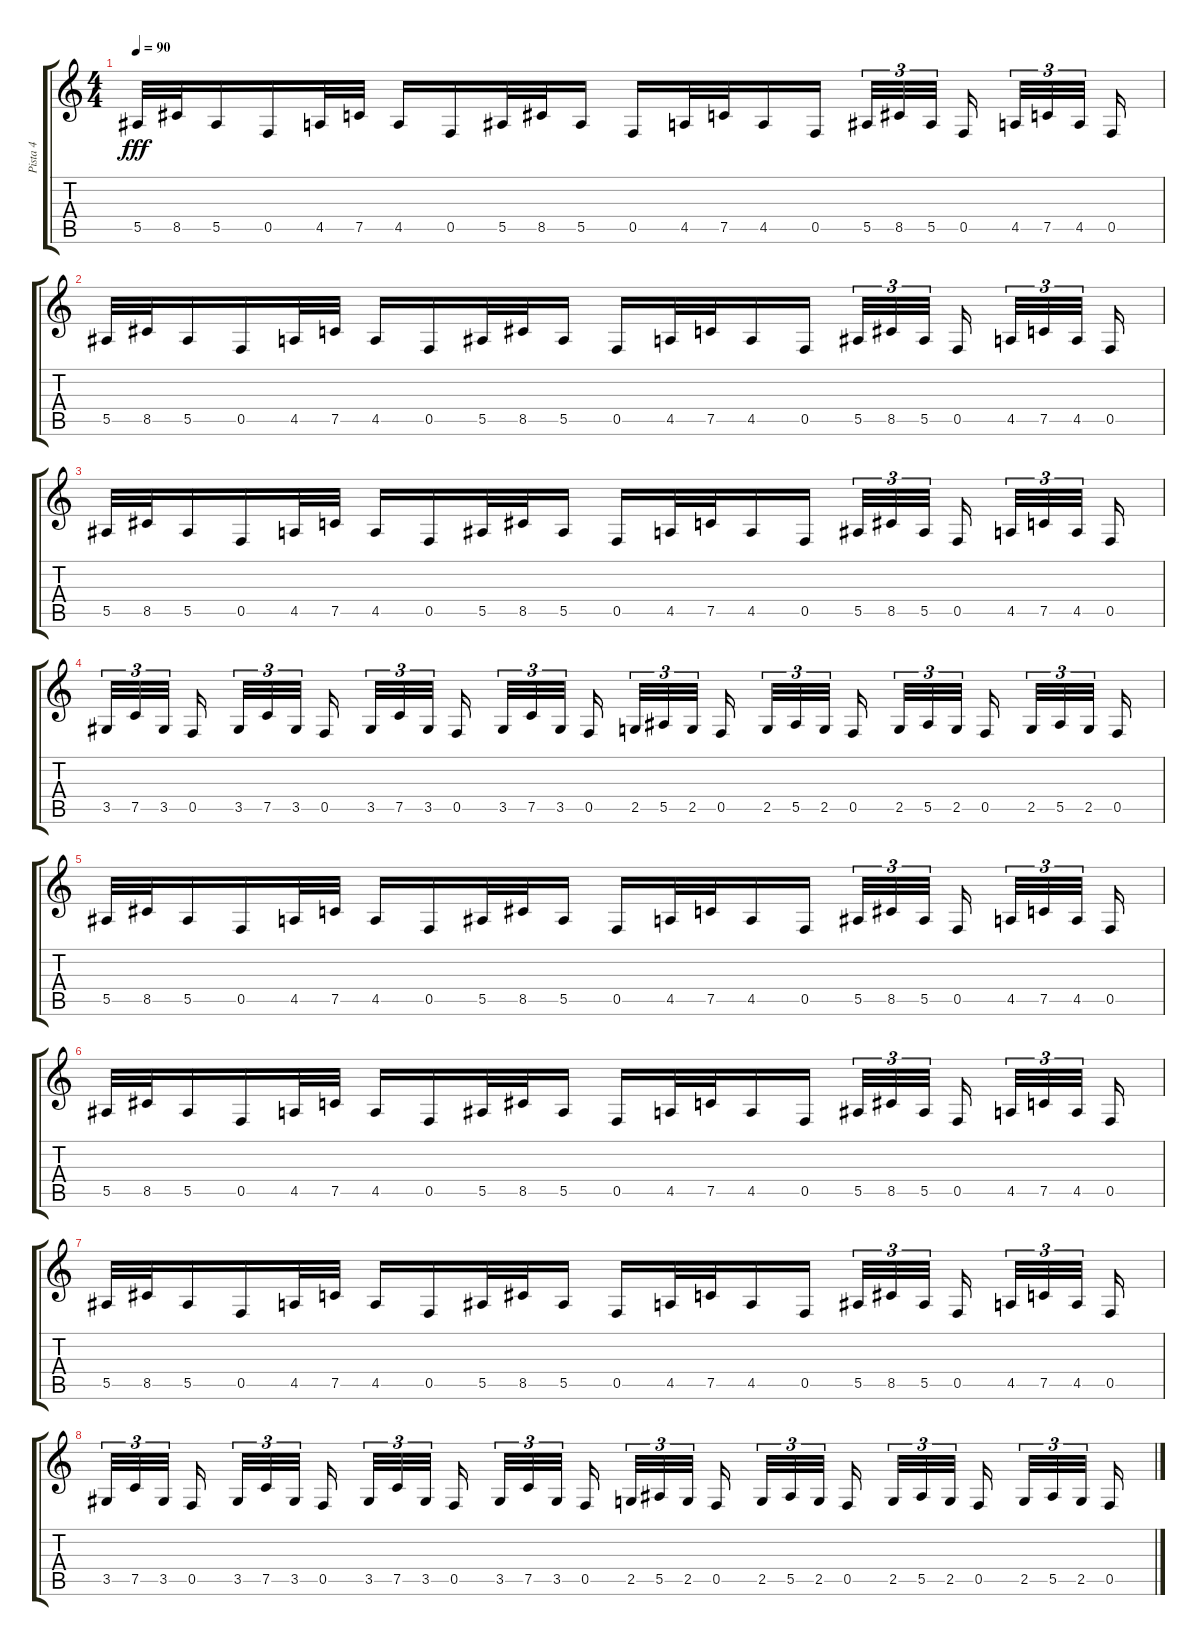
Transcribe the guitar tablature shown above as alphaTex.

\track ("Pista 4" "Pista 4") {instrument overdrivenguitar}
\staff {score tabs}
\tuning (C4 G3 Eb3 Bb2 F2 C2) {hide}
\ts (4 4)
\tempo 90
\clef g2
\ks c
5.5.32{dy fff} 8.5.32 5.5.16 0.5.16 4.5.32 7.5.32 4.5.16 0.5.16 5.5.32 8.5.32 5.5.16 0.5.16 4.5.32 7.5.32 4.5.16 0.5.16 5.5.32{tu (3 2)} 8.5.32{tu (3 2)} 5.5.32{tu (3 2) beam splitsecondary} 0.5.16{beam splitsecondary} 4.5.32{tu (3 2)} 7.5.32{tu (3 2)} 4.5.32{tu (3 2) beam splitsecondary} 0.5.16 |
5.5.32 8.5.32 5.5.16 0.5.16 4.5.32 7.5.32 4.5.16 0.5.16 5.5.32 8.5.32 5.5.16 0.5.16 4.5.32 7.5.32 4.5.16 0.5.16 5.5.32{tu (3 2)} 8.5.32{tu (3 2)} 5.5.32{tu (3 2) beam splitsecondary} 0.5.16{beam splitsecondary} 4.5.32{tu (3 2)} 7.5.32{tu (3 2)} 4.5.32{tu (3 2) beam splitsecondary} 0.5.16 |
5.5.32 8.5.32 5.5.16 0.5.16 4.5.32 7.5.32 4.5.16 0.5.16 5.5.32 8.5.32 5.5.16 0.5.16 4.5.32 7.5.32 4.5.16 0.5.16 5.5.32{tu (3 2)} 8.5.32{tu (3 2)} 5.5.32{tu (3 2) beam splitsecondary} 0.5.16{beam splitsecondary} 4.5.32{tu (3 2)} 7.5.32{tu (3 2)} 4.5.32{tu (3 2) beam splitsecondary} 0.5.16 |
3.5.32{tu (3 2)} 7.5.32{tu (3 2)} 3.5.32{tu (3 2) beam splitsecondary} 0.5.16{beam splitsecondary} 3.5.32{tu (3 2)} 7.5.32{tu (3 2)} 3.5.32{tu (3 2) beam splitsecondary} 0.5.16 3.5.32{tu (3 2)} 7.5.32{tu (3 2)} 3.5.32{tu (3 2) beam splitsecondary} 0.5.16{beam splitsecondary} 3.5.32{tu (3 2)} 7.5.32{tu (3 2)} 3.5.32{tu (3 2) beam splitsecondary} 0.5.16 2.5.32{tu (3 2)} 5.5.32{tu (3 2)} 2.5.32{tu (3 2) beam splitsecondary} 0.5.16{beam splitsecondary} 2.5.32{tu (3 2)} 5.5.32{tu (3 2)} 2.5.32{tu (3 2) beam splitsecondary} 0.5.16 2.5.32{tu (3 2)} 5.5.32{tu (3 2)} 2.5.32{tu (3 2) beam splitsecondary} 0.5.16{beam splitsecondary} 2.5.32{tu (3 2)} 5.5.32{tu (3 2)} 2.5.32{tu (3 2) beam splitsecondary} 0.5.16 |
5.5.32 8.5.32 5.5.16 0.5.16 4.5.32 7.5.32 4.5.16 0.5.16 5.5.32 8.5.32 5.5.16 0.5.16 4.5.32 7.5.32 4.5.16 0.5.16 5.5.32{tu (3 2)} 8.5.32{tu (3 2)} 5.5.32{tu (3 2) beam splitsecondary} 0.5.16{beam splitsecondary} 4.5.32{tu (3 2)} 7.5.32{tu (3 2)} 4.5.32{tu (3 2) beam splitsecondary} 0.5.16 |
5.5.32 8.5.32 5.5.16 0.5.16 4.5.32 7.5.32 4.5.16 0.5.16 5.5.32 8.5.32 5.5.16 0.5.16 4.5.32 7.5.32 4.5.16 0.5.16 5.5.32{tu (3 2)} 8.5.32{tu (3 2)} 5.5.32{tu (3 2) beam splitsecondary} 0.5.16{beam splitsecondary} 4.5.32{tu (3 2)} 7.5.32{tu (3 2)} 4.5.32{tu (3 2) beam splitsecondary} 0.5.16 |
5.5.32 8.5.32 5.5.16 0.5.16 4.5.32 7.5.32 4.5.16 0.5.16 5.5.32 8.5.32 5.5.16 0.5.16 4.5.32 7.5.32 4.5.16 0.5.16 5.5.32{tu (3 2)} 8.5.32{tu (3 2)} 5.5.32{tu (3 2) beam splitsecondary} 0.5.16{beam splitsecondary} 4.5.32{tu (3 2)} 7.5.32{tu (3 2)} 4.5.32{tu (3 2) beam splitsecondary} 0.5.16 |
3.5.32{tu (3 2)} 7.5.32{tu (3 2)} 3.5.32{tu (3 2) beam splitsecondary} 0.5.16{beam splitsecondary} 3.5.32{tu (3 2)} 7.5.32{tu (3 2)} 3.5.32{tu (3 2) beam splitsecondary} 0.5.16 3.5.32{tu (3 2)} 7.5.32{tu (3 2)} 3.5.32{tu (3 2) beam splitsecondary} 0.5.16{beam splitsecondary} 3.5.32{tu (3 2)} 7.5.32{tu (3 2)} 3.5.32{tu (3 2) beam splitsecondary} 0.5.16 2.5.32{tu (3 2)} 5.5.32{tu (3 2)} 2.5.32{tu (3 2) beam splitsecondary} 0.5.16{beam splitsecondary} 2.5.32{tu (3 2)} 5.5.32{tu (3 2)} 2.5.32{tu (3 2) beam splitsecondary} 0.5.16 2.5.32{tu (3 2)} 5.5.32{tu (3 2)} 2.5.32{tu (3 2) beam splitsecondary} 0.5.16{beam splitsecondary} 2.5.32{tu (3 2)} 5.5.32{tu (3 2)} 2.5.32{tu (3 2) beam splitsecondary} 0.5.16
